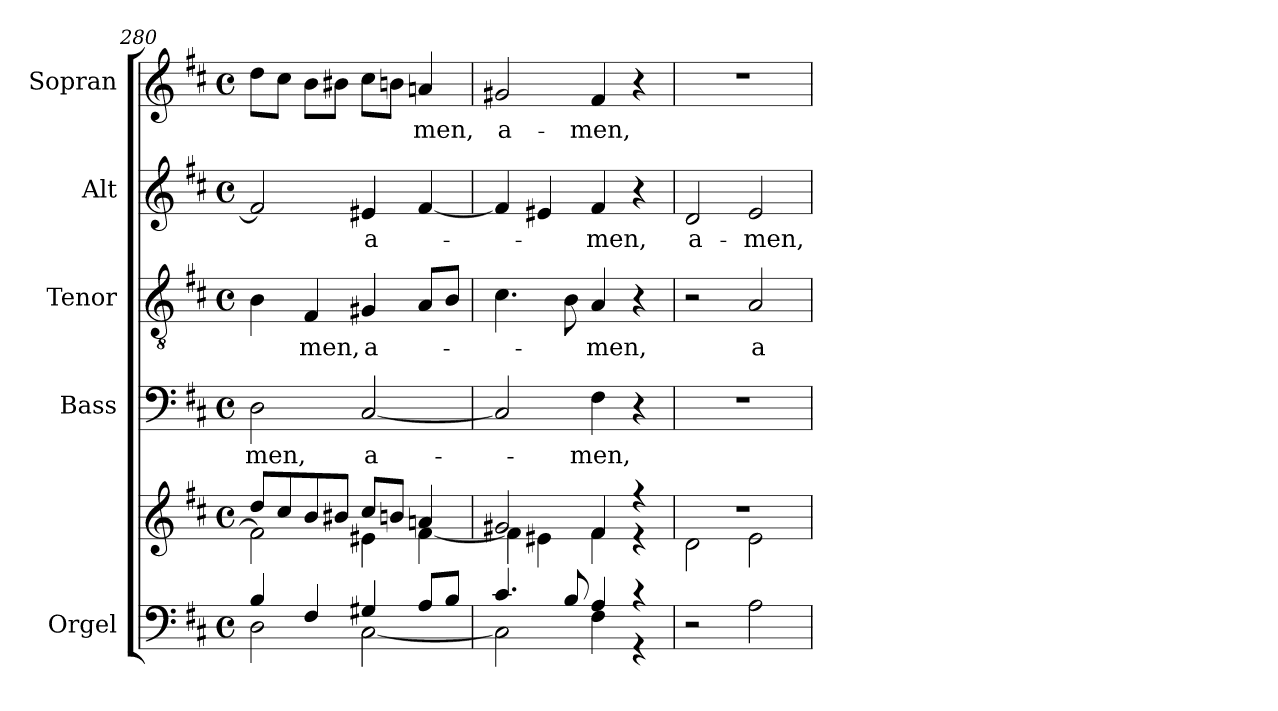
**kern	**kern	**kern	**text	**kern	**text	**kern	**text	**kern	**text
*part5	*part5	*part4	*part4	*part3	*part3	*part2	*part2	*part1	*part1
*staff6	*staff5	*staff4	*staff4	*staff3	*staff3	*staff2	*staff2	*staff1	*staff1
*I"Orgel	*	*I"Bass	*	*I"Tenor	*	*I"Alt	*	*I"Sopran	*
*I'Org.	*	*I'B.	*	*I'T.	*	*I'A.	*	*I'S.	*
*clefF4	*clefG2	*clefF4	*	*clefGv2	*	*clefG2	*	*clefG2	*
*k[f#c#]	*k[f#c#]	*k[f#c#]	*	*k[f#c#]	*	*k[f#c#]	*	*k[f#c#]	*
*D:	*D:	*D:	*	*D:	*	*D:	*	*D:	*
*M4/4	*M4/4	*M4/4	*	*M4/4	*	*M4/4	*	*M4/4	*
*met(c)	*met(c)	*met(c)	*	*met(c)	*	*met(c)	*	*met(c)	*
=280	=280	=280	=280	=280	=280	=280	=280	=280	=280
*^	*^	*	*	*	*	*	*	*	*
!	!	!	!	!	!LO:LY:b	!	!	!	!	!	!
4B/	2D\	8dd/L	2f#\]	2D\	-men,	4B\	.	2f#/]	.	8dd\L	.
.	.	8cc#/	.	.	.	.	.	.	.	8cc#\J	.
!	!	!	!	!	!	!	!LO:LY:b	!	!	!	!
4F#/	.	8b/	.	.	.	4F#/	-men,	.	.	8b\L	.
.	.	8b#X/J	.	.	.	.	.	.	.	8b#X\J	.
!	!	!	!	!	!LO:LY:b	!	!LO:LY:b	!	!LO:LY:b	!	!
4G#X/	[<2C#\	8cc#/L	4e#X\	[2C#/	a-	4G#X/	a-	4e#X/	a-	8cc#\L	.
.	.	8bn/J	.	.	.	.	.	.	.	8bn\J	.
!	!	!	!	!	!	!	!	!	!	!	!LO:LY:b
8A/L	.	4an/	[<4f#\	.	.	8A/L	.	[4f#/	.	4an/	-men,
8B/J	.	.	.	.	.	8B/J	.	.	.	.	.
=281	=281	=281	=281	=281	=281	=281	=281	=281	=281	=281	=281
!	!	!	!	!	!	!	!	!	!	!	!LO:LY:b
4.c#/	2C#\]	2g#X/	4f#\]	2C#/]	.	4.c#\	.	4f#/]	.	2g#X/	a-
.	.	.	4e#X\	.	.	.	.	4e#X/	.	.	.
8B/	.	.	.	.	.	8B\	.	.	.	.	.
!	!	!	!	!	!LO:LY:b	!	!LO:LY:b	!	!LO:LY:b	!	!LO:LY:b
4A/	4F#\	4f#/	4f#\	4F#\	-men,	4A/	-men,	4f#/	-men,	4f#/	-men,
4r	4r	4r	4r	4r	.	4r	.	4r	.	4r	.
!!LO:PB:g=z
=282	=282	=282	=282	=282	=282	=282	=282	=282	=282	=282	=282
!	!	!	!	!	!	!	!	!	!LO:LY:b	!	!
*v	*v	*	*	*	*	*	*	*	*	*	*
2r	1r	2d\	1r	.	2r	.	2d/	a-	1r	.
!	!	!	!	!	!	!LO:LY:b	!	!LO:LY:b	!	!
2A\	.	2e\	.	.	2A/	a-	2e/	-men,	.	.
*	*v	*v	*	*	*	*	*	*	*	*
=	=	=	=	=	=	=	=	=	=
*-	*-	*-	*-	*-	*-	*-	*-	*-	*-
